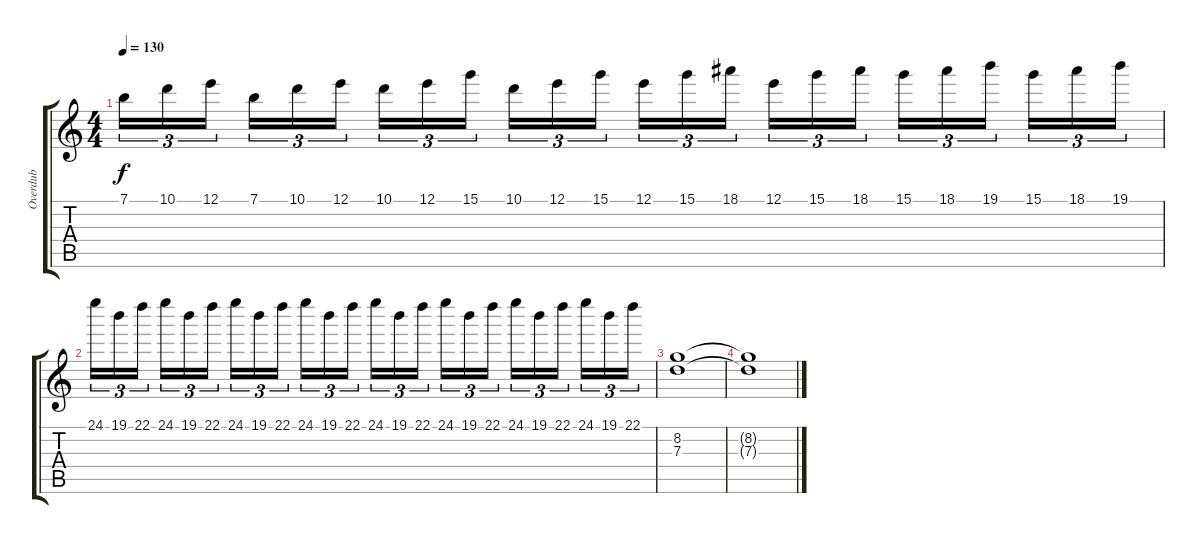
\track ("Overdub" "Overdub") {instrument overdrivenguitar}
\staff {score tabs}
\tuning (E4 B3 G3 D3 A2 D2) {hide}
\ts (4 4)
\tempo 130
\clef g2
\ks c
7.1.16{tu (3 2) dy f} 10.1.16{tu (3 2)} 12.1.16{tu (3 2)} 7.1.16{tu (3 2)} 10.1.16{tu (3 2)} 12.1.16{tu (3 2)} 10.1.16{tu (3 2)} 12.1.16{tu (3 2)} 15.1.16{tu (3 2)} 10.1.16{tu (3 2)} 12.1.16{tu (3 2)} 15.1.16{tu (3 2)} 12.1.16{tu (3 2)} 15.1.16{tu (3 2)} 18.1.16{tu (3 2)} 12.1.16{tu (3 2)} 15.1.16{tu (3 2)} 18.1.16{tu (3 2)} 15.1.16{tu (3 2)} 18.1.16{tu (3 2)} 19.1.16{tu (3 2)} 15.1.16{tu (3 2)} 18.1.16{tu (3 2)} 19.1.16{tu (3 2)} |
24.1.16{tu (3 2)} 19.1.16{tu (3 2)} 22.1.16{tu (3 2)} 24.1.16{tu (3 2)} 19.1.16{tu (3 2)} 22.1.16{tu (3 2)} 24.1.16{tu (3 2)} 19.1.16{tu (3 2)} 22.1.16{tu (3 2)} 24.1.16{tu (3 2)} 19.1.16{tu (3 2)} 22.1.16{tu (3 2)} 24.1.16{tu (3 2)} 19.1.16{tu (3 2)} 22.1.16{tu (3 2)} 24.1.16{tu (3 2)} 19.1.16{tu (3 2)} 22.1.16{tu (3 2)} 24.1.16{tu (3 2)} 19.1.16{tu (3 2)} 22.1.16{tu (3 2)} 24.1.16{tu (3 2)} 19.1.16{tu (3 2)} 22.1.16{tu (3 2)} |
(8.2 7.3).1{volume 0} |
(8.2{t} 7.3{t}).1
